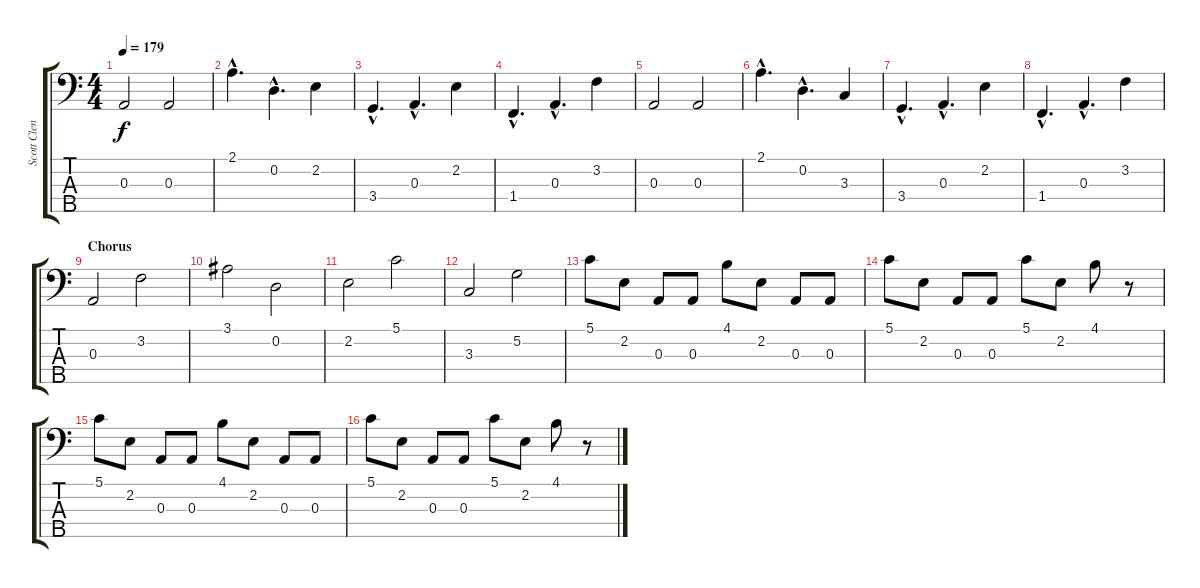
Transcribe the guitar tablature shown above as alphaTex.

\track ("Scott Clendenin" "Scott Clen") {instrument electricbassfinger}
\staff {score tabs}
\tuning (G2 D2 A1 E1 B0) {hide}
\ts (4 4)
\tempo 179
\clef f4
\ks c
0.3.2{dy f} 0.3.2 |
2.1{hac}.4{d} 0.2{hac}.4{d} 2.2.4 |
3.4{hac}.4{d} 0.3{hac}.4{d} 2.2.4 |
1.4{hac}.4{d} 0.3{hac}.4{d} 3.2.4 |
0.3.2 0.3.2 |
2.1{hac}.4{d} 0.2{hac}.4{d} 3.3.4 |
3.4{hac}.4{d} 0.3{hac}.4{d} 2.2.4 |
1.4{hac}.4{d} 0.3{hac}.4{d} 3.2.4 |
\section ("" "Chorus")
0.3.2 3.2.2 |
3.1.2 0.2.2 |
2.2.2 5.1.2 |
3.3.2 5.2.2 |
5.1.8 2.2.8 0.3.8 0.3.8 4.1.8 2.2.8 0.3.8 0.3.8 |
5.1.8 2.2.8 0.3.8 0.3.8 5.1.8 2.2.8 4.1.8 r.8 |
5.1.8 2.2.8 0.3.8 0.3.8 4.1.8 2.2.8 0.3.8 0.3.8 |
5.1.8 2.2.8 0.3.8 0.3.8 5.1.8 2.2.8 4.1.8 r.8
